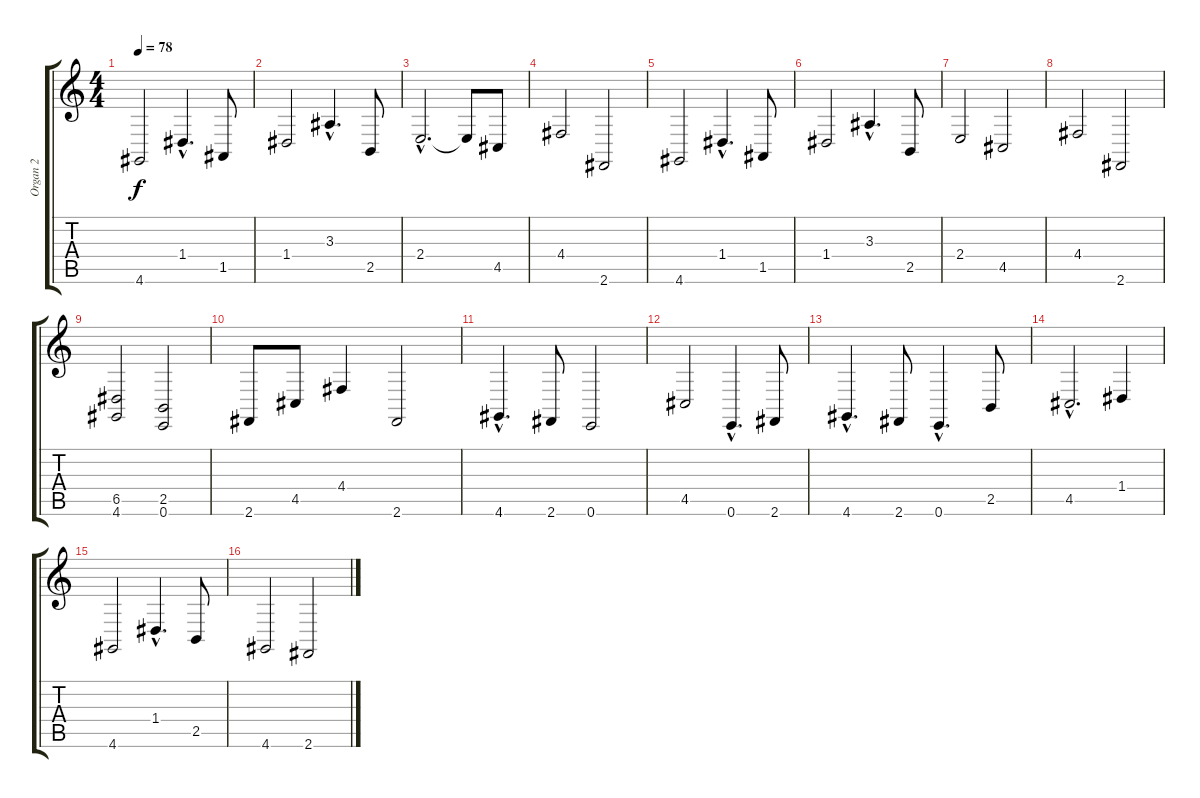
\track ("Organ 2" "Organ 2") {instrument reedorgan}
\staff {score tabs}
\tuning (E4 B3 G3 D3 A2 E2) {hide}
\ts (4 4)
\tempo 78
\clef g2
\ks c
4.6.2{dy f} 1.4{hac}.4{d} 1.5.8 |
1.4.2 3.3{hac}.4{d} 2.5.8 |
2.4{hac}.2{d} 2.4{t}.8 4.5.8 |
4.4.2 2.6.2 |
4.6.2 1.4{hac}.4{d} 1.5.8 |
1.4.2 3.3{hac}.4{d} 2.5.8 |
2.4.2 4.5.2 |
4.4.2 2.6.2 |
(6.5 4.6).2 (2.5 0.6).2 |
2.6.8 4.5.8 4.4.4 2.6.2 |
4.6{hac}.4{d} 2.6.8 0.6.2 |
4.5.2 0.6{hac}.4{d} 2.6.8 |
4.6{hac}.4{d} 2.6.8 0.6{hac}.4{d} 2.5.8 |
4.5{hac}.2{d} 1.4.4 |
4.6.2 1.4{hac}.4{d} 2.5.8 |
4.6.2 2.6.2
